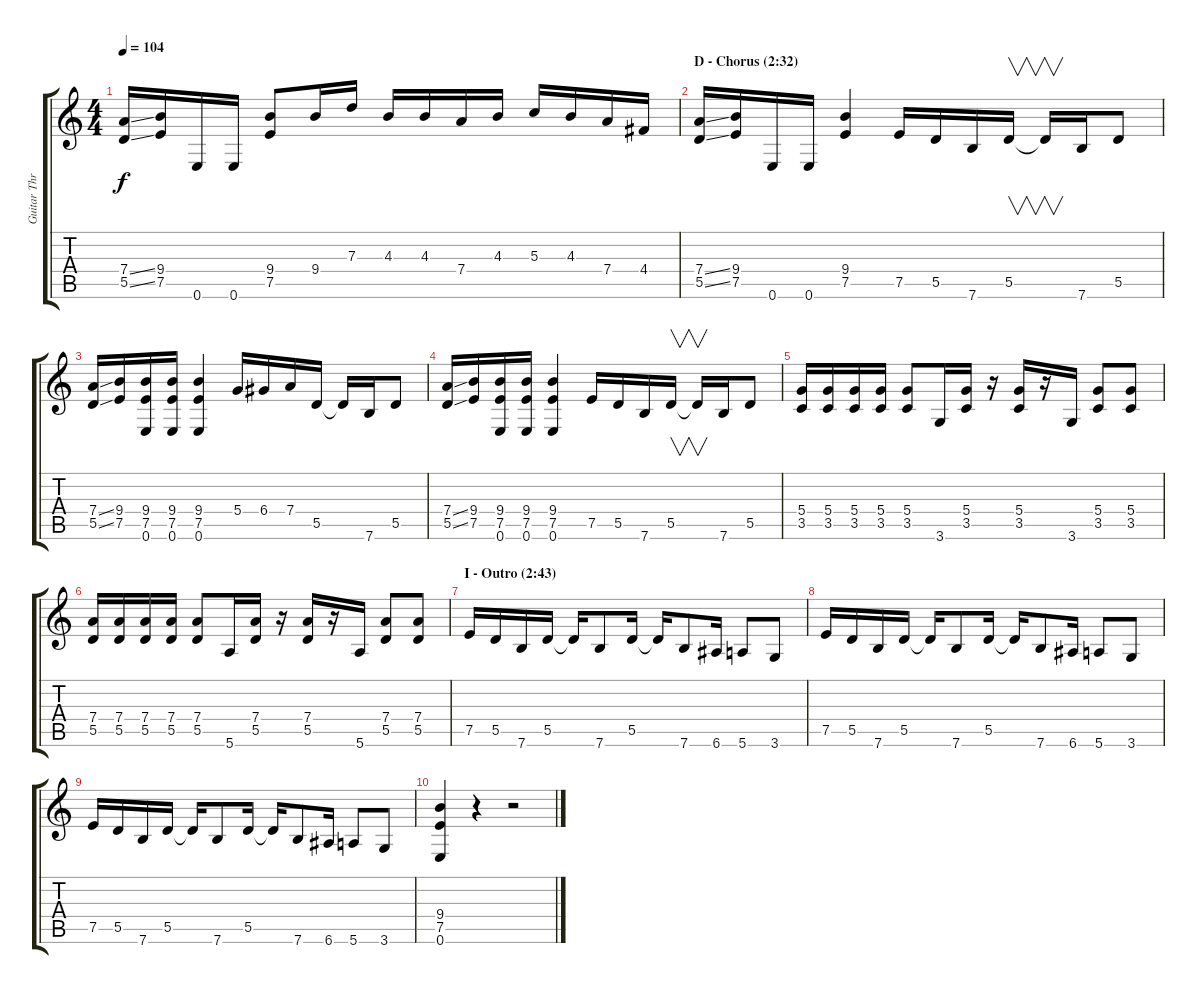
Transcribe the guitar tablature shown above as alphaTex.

\track ("Guitar Three" "Guitar Thr") {instrument distortionguitar}
\staff {score tabs}
\tuning (E4 B3 G3 D3 A2 E2) {hide}
\ts (4 4)
\tempo 104
\clef g2
\ks c
(7.4{ss} 5.5{ss}).16{dy f} (9.4 7.5).16 0.6.16 0.6.16 (9.4 7.5).8 9.4.16 7.3.16 4.3.16 4.3.16 7.4.16 4.3.16 5.3.16 4.3.16 7.4.16 4.4.16 |
\section ("" "D - Chorus (2:32)")
(7.4{ss} 5.5{ss}).16 (9.4 7.5).16 0.6.16 0.6.16 (9.4 7.5).4 7.5.16 5.5.16 7.6.16 5.5.16{v} 5.5{t}.16{v} 7.6.16 5.5.8 |
(7.4{ss} 5.5{ss}).16 (9.4 7.5).16 (9.4 7.5 0.6).16 (9.4 7.5 0.6).16 (9.4 7.5 0.6).4 5.4.16 6.4.16 7.4.16 5.5.16 5.5{t}.16 7.6.16 5.5.8 |
(7.4{ss} 5.5{ss}).16 (9.4 7.5).16 (9.4 7.5 0.6).16 (9.4 7.5 0.6).16 (9.4 7.5 0.6).4 7.5.16 5.5.16 7.6.16 5.5.16{v} 5.5{t}.16{v} 7.6.16 5.5.8 |
(5.4 3.5).16 (5.4 3.5).16 (5.4 3.5).16 (5.4 3.5).16 (5.4 3.5).8 3.6.16 (5.4 3.5).16 r.16 (5.4 3.5).16 r.16 3.6.16 (5.4 3.5).8 (5.4 3.5).8 |
(7.4 5.5).16 (7.4 5.5).16 (7.4 5.5).16 (7.4 5.5).16 (7.4 5.5).8 5.6.16 (7.4 5.5).16 r.16 (7.4 5.5).16 r.16 5.6.16 (7.4 5.5).8 (7.4 5.5).8 |
\section ("" "I - Outro (2:43)")
7.5.16 5.5.16 7.6.16 5.5.16 5.5{t}.16 7.6.8 5.5.16 5.5{t}.16 7.6.8 6.6.16 5.6.8 3.6.8 |
7.5.16 5.5.16 7.6.16 5.5.16 5.5{t}.16 7.6.8 5.5.16 5.5{t}.16 7.6.8 6.6.16 5.6.8 3.6.8 |
7.5.16 5.5.16 7.6.16 5.5.16 5.5{t}.16 7.6.8 5.5.16 5.5{t}.16 7.6.8 6.6.16 5.6.8 3.6.8 |
(9.4 7.5 0.6).4 r.4 r.2
